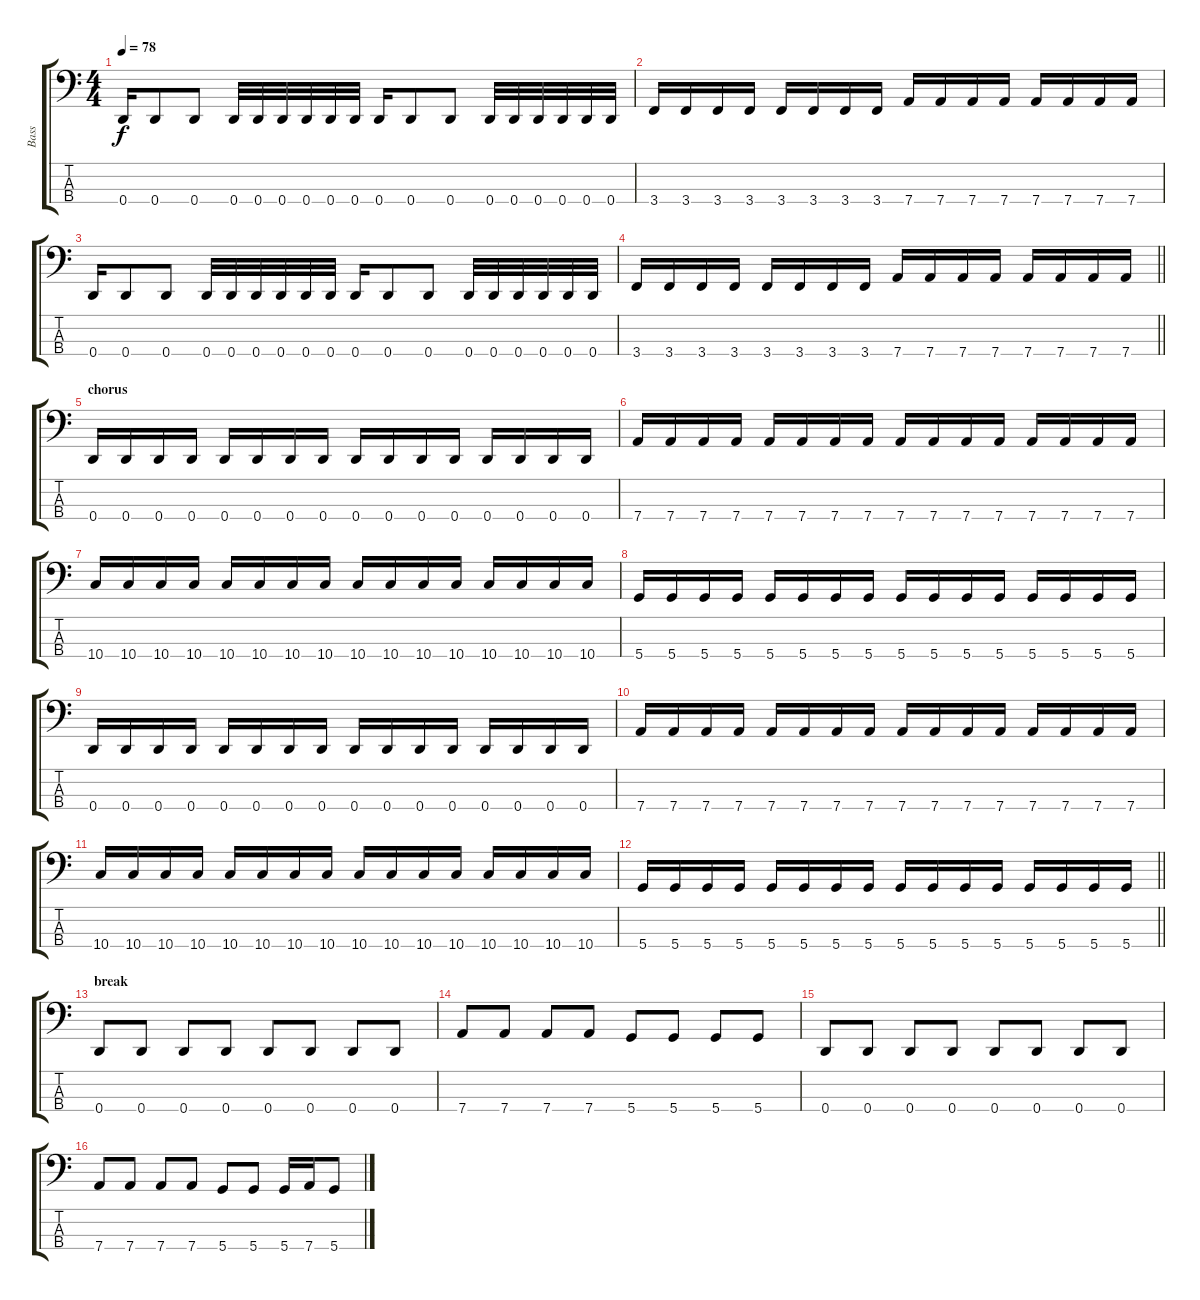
\track ("Bass" "Bass") {instrument electricbassfinger}
\staff {score tabs}
\tuning (F2 C2 G1 D1) {hide}
\ts (4 4)
\tempo 78
\clef f4
\ks c
0.4.16{dy f} 0.4.8 0.4.8 0.4.32 0.4.32 0.4.32 0.4.32 0.4.32 0.4.32 0.4.16 0.4.8 0.4.8 0.4.32 0.4.32 0.4.32 0.4.32 0.4.32 0.4.32 |
3.4.16 3.4.16 3.4.16 3.4.16 3.4.16 3.4.16 3.4.16 3.4.16 7.4.16 7.4.16 7.4.16 7.4.16 7.4.16 7.4.16 7.4.16 7.4.16 |
0.4.16 0.4.8 0.4.8 0.4.32 0.4.32 0.4.32 0.4.32 0.4.32 0.4.32 0.4.16 0.4.8 0.4.8 0.4.32 0.4.32 0.4.32 0.4.32 0.4.32 0.4.32 |
\barLineRight lightlight
3.4.16 3.4.16 3.4.16 3.4.16 3.4.16 3.4.16 3.4.16 3.4.16 7.4.16 7.4.16 7.4.16 7.4.16 7.4.16 7.4.16 7.4.16 7.4.16 |
\section ("" "chorus")
0.4.16 0.4.16 0.4.16 0.4.16 0.4.16 0.4.16 0.4.16 0.4.16 0.4.16 0.4.16 0.4.16 0.4.16 0.4.16 0.4.16 0.4.16 0.4.16 |
7.4.16 7.4.16 7.4.16 7.4.16 7.4.16 7.4.16 7.4.16 7.4.16 7.4.16 7.4.16 7.4.16 7.4.16 7.4.16 7.4.16 7.4.16 7.4.16 |
10.4.16 10.4.16 10.4.16 10.4.16 10.4.16 10.4.16 10.4.16 10.4.16 10.4.16 10.4.16 10.4.16 10.4.16 10.4.16 10.4.16 10.4.16 10.4.16 |
5.4.16 5.4.16 5.4.16 5.4.16 5.4.16 5.4.16 5.4.16 5.4.16 5.4.16 5.4.16 5.4.16 5.4.16 5.4.16 5.4.16 5.4.16 5.4.16 |
0.4.16 0.4.16 0.4.16 0.4.16 0.4.16 0.4.16 0.4.16 0.4.16 0.4.16 0.4.16 0.4.16 0.4.16 0.4.16 0.4.16 0.4.16 0.4.16 |
7.4.16 7.4.16 7.4.16 7.4.16 7.4.16 7.4.16 7.4.16 7.4.16 7.4.16 7.4.16 7.4.16 7.4.16 7.4.16 7.4.16 7.4.16 7.4.16 |
10.4.16 10.4.16 10.4.16 10.4.16 10.4.16 10.4.16 10.4.16 10.4.16 10.4.16 10.4.16 10.4.16 10.4.16 10.4.16 10.4.16 10.4.16 10.4.16 |
\barLineRight lightlight
5.4.16 5.4.16 5.4.16 5.4.16 5.4.16 5.4.16 5.4.16 5.4.16 5.4.16 5.4.16 5.4.16 5.4.16 5.4.16 5.4.16 5.4.16 5.4.16 |
\section ("" "break")
0.4.8 0.4.8 0.4.8 0.4.8 0.4.8 0.4.8 0.4.8 0.4.8 |
7.4.8 7.4.8 7.4.8 7.4.8 5.4.8 5.4.8 5.4.8 5.4.8 |
0.4.8 0.4.8 0.4.8 0.4.8 0.4.8 0.4.8 0.4.8 0.4.8 |
7.4.8 7.4.8 7.4.8 7.4.8 5.4.8 5.4.8 5.4.16 7.4.16 5.4.8
